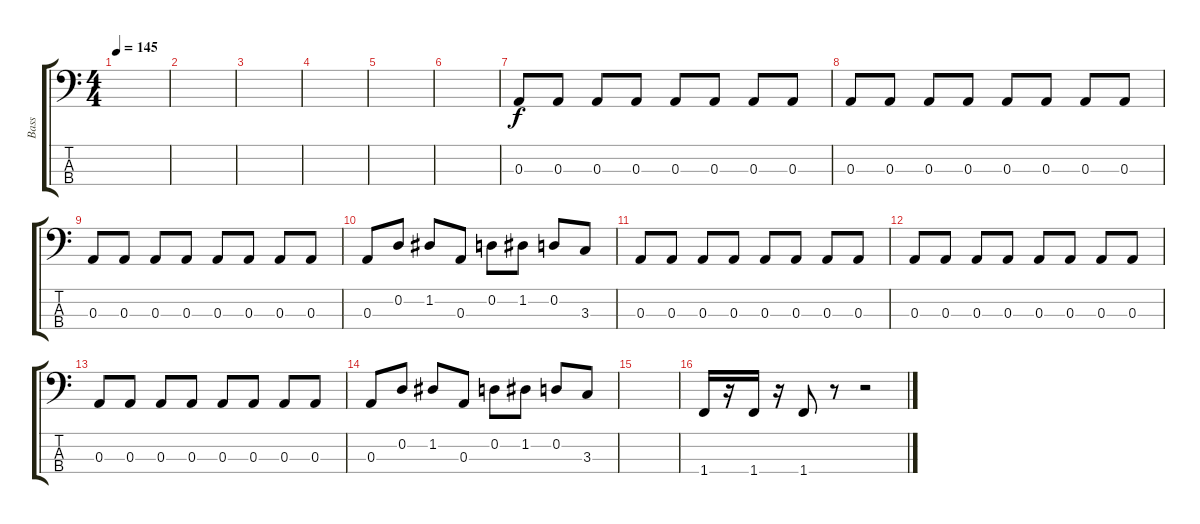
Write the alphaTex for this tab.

\track ("Bass" "Bass") {instrument synthbass2}
\staff {score tabs}
\tuning (G2 D2 A1 E1) {hide}
\ts (4 4)
\tempo 145
\clef f4
\ks c
|
|
|
|
|
|
0.3.8 0.3.8 0.3.8 0.3.8 0.3.8 0.3.8 0.3.8 0.3.8 |
0.3.8 0.3.8 0.3.8 0.3.8 0.3.8 0.3.8 0.3.8 0.3.8 |
0.3.8 0.3.8 0.3.8 0.3.8 0.3.8 0.3.8 0.3.8 0.3.8 |
0.3.8 0.2.8 1.2.8 0.3.8 0.2.8 1.2.8 0.2.8 3.3.8 |
0.3.8 0.3.8 0.3.8 0.3.8 0.3.8 0.3.8 0.3.8 0.3.8 |
0.3.8 0.3.8 0.3.8 0.3.8 0.3.8 0.3.8 0.3.8 0.3.8 |
0.3.8 0.3.8 0.3.8 0.3.8 0.3.8 0.3.8 0.3.8 0.3.8 |
0.3.8 0.2.8 1.2.8 0.3.8 0.2.8 1.2.8 0.2.8 3.3.8 |
|
1.4.16 r.16 1.4.16 r.16 1.4.8 r.8 r.2
